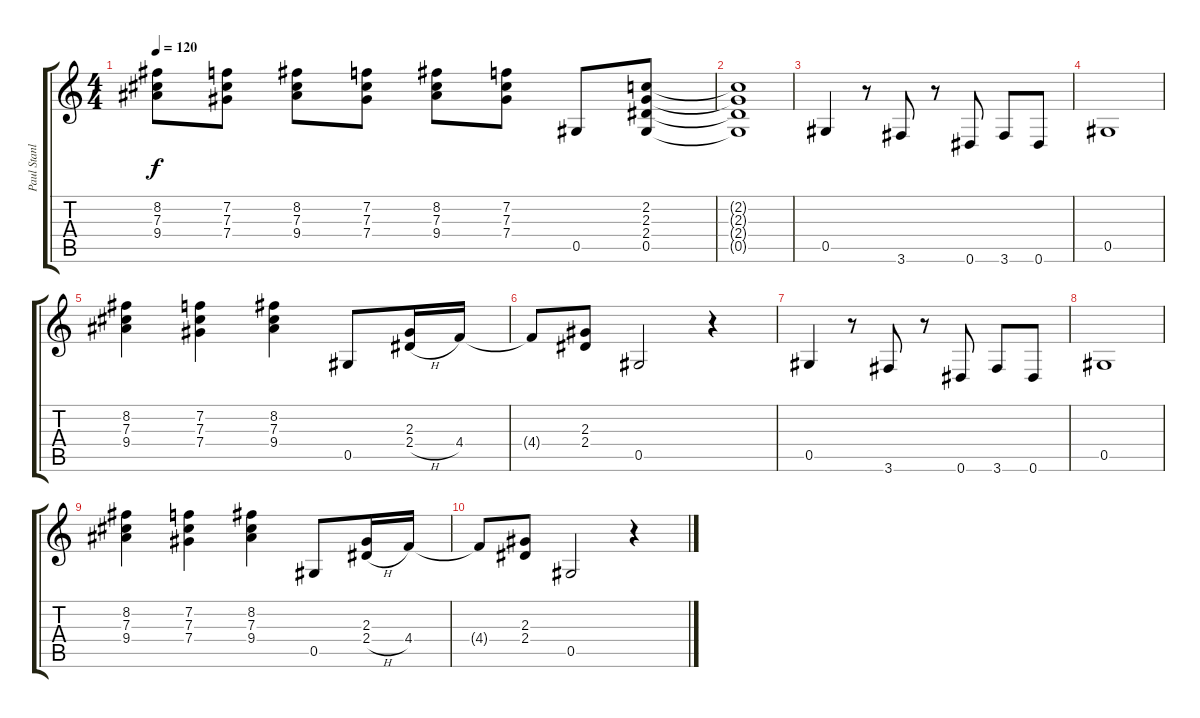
\track ("Paul Stanley" "Paul Stanl") {instrument distortionguitar}
\staff {score tabs}
\tuning (Eb4 Bb3 Gb3 Db3 Ab2 Eb2) {hide}
\ts (4 4)
\tempo 120
\clef g2
\ks c
(8.2 7.3 9.4).8{dy f} (7.2 7.3 7.4).8 (8.2 7.3 9.4).8 (7.2 7.3 7.4).8 (8.2 7.3 9.4).8 (7.2 7.3 7.4).8 0.5.8 (2.2 2.3 2.4 0.5).8 |
(2.2{t} 2.3{t} 2.4{t} 0.5{t}).1 |
0.5.4 r.8 3.6.8 r.8 0.6.8 3.6.8 0.6.8 |
0.5.1 |
(8.2 7.3 9.4).4 (7.2 7.3 7.4).4 (8.2 7.3 9.4).4 0.5.8 (2.3 2.4{h}).16 4.4.16 |
4.4{t}.8 (2.3 2.4).8 0.5.2 r.4 |
0.5.4 r.8 3.6.8 r.8 0.6.8 3.6.8 0.6.8 |
0.5.1 |
(8.2 7.3 9.4).4 (7.2 7.3 7.4).4 (8.2 7.3 9.4).4 0.5.8 (2.3 2.4{h}).16 4.4.16 |
4.4{t}.8 (2.3 2.4).8 0.5.2 r.4
